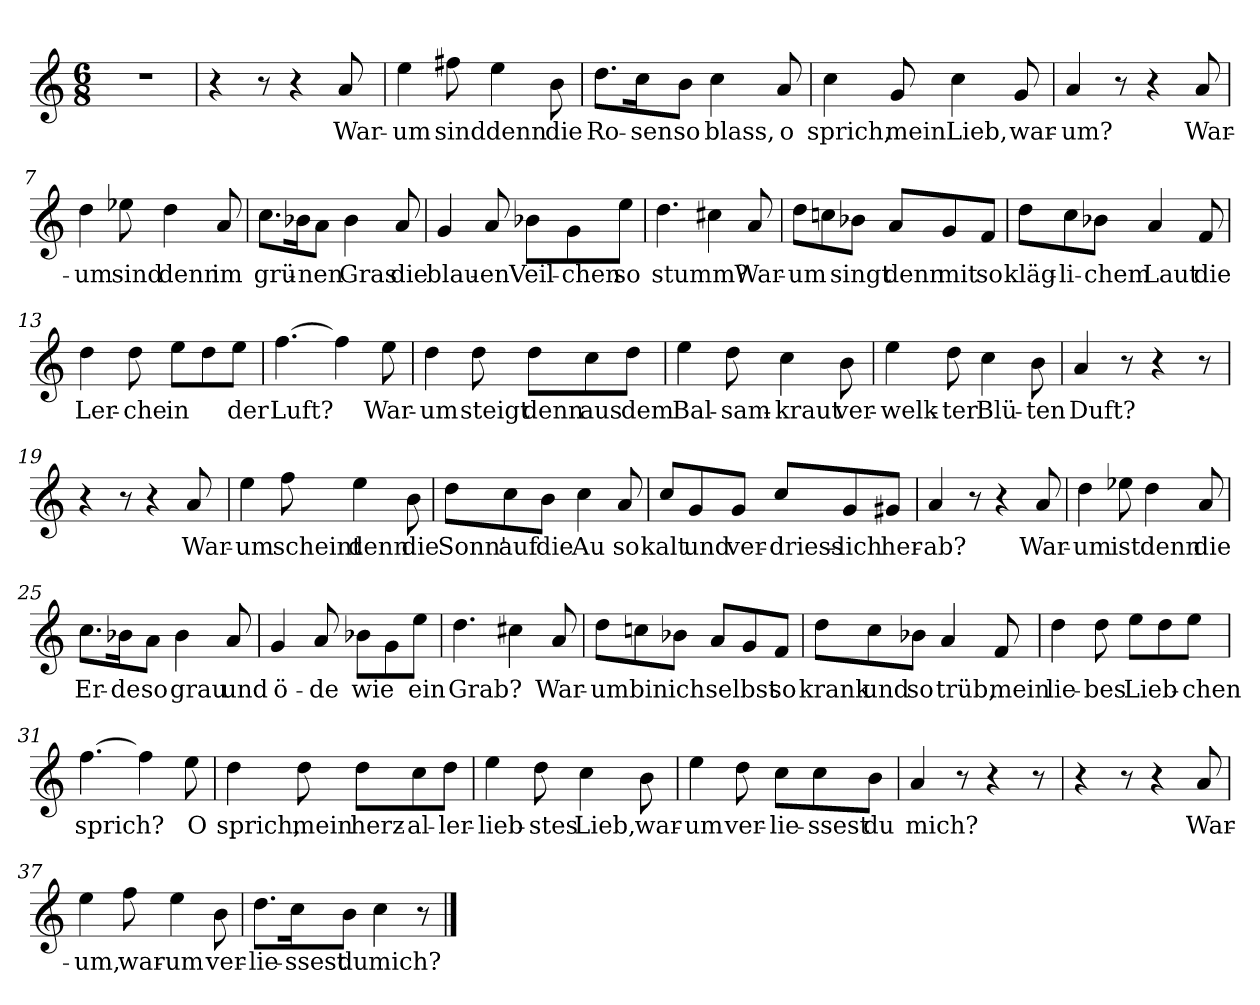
**kern	**text
*part1	*part1
*staff1	*staff1
*clefG2	*
*k[]	*
*M6/8	*
=1	=1
2.r	.
=2	=2
4r	.
8r	.
4r	.
!	!LO:LY:b
8a/	War-
=3	=3
!	!LO:LY:b
4ee\	-um
!	!LO:LY:b
8ff#X\	sind
!	!LO:LY:b
4ee\	denn
!	!LO:LY:b
8b\	die
=4	=4
!	!LO:LY:b
8.dd\L	Ro-
!	!LO:LY:b
16cc\K	-sen
!	!LO:LY:b
8b\J	so
!	!LO:LY:b
4cc\	blass,
!	!LO:LY:b
8a/	o
=5	=5
!	!LO:LY:b
4cc\	sprich,
!	!LO:LY:b
8g/	mein
!	!LO:LY:b
4cc\	Lieb,
!	!LO:LY:b
8g/	war-
=6	=6
!	!LO:LY:b
4a/	-um?
8r	.
4r	.
!	!LO:LY:b
8a/	War-
=7	=7
!	!LO:LY:b
4dd\	-um
!	!LO:LY:b
8ee-X\	sind
!	!LO:LY:b
4dd\	denn
!	!LO:LY:b
8a/	im
!!LO:LB:g=z
=8	=8
!	!LO:LY:b
8.cc\L	grü-
16b-X\K	.
!	!LO:LY:b
8a\J	-nen
!	!LO:LY:b
4b-\	Gras
!	!LO:LY:b
8a/	die
=9	=9
!	!LO:LY:b
4g/	blau-
!	!LO:LY:b
8a/	-en
!	!LO:LY:b
8b-X\L	Veil-
!	!LO:LY:b
8g\	-chen
!	!LO:LY:b
8ee\J	so
=10	=10
!	!LO:LY:b
4.dd\	stumm?
4cc#X\	.
!	!LO:LY:b
8a/	War-
=11	=11
!	!LO:LY:b
8dd\L	-um
8ccn\	.
!	!LO:LY:b
8b-X\J	singt
!	!LO:LY:b
8a/L	denn
!	!LO:LY:b
8g/	mit
!	!LO:LY:b
8f/J	so
=12	=12
!	!LO:LY:b
8dd\L	kläg-
!	!LO:LY:b
8cc\	-li-
!	!LO:LY:b
8b-X\J	-chem
!	!LO:LY:b
4a/	Laut
!	!LO:LY:b
8f/	die
!!LO:LB:g=z
=13	=13
!	!LO:LY:b
4dd\	Ler-
!	!LO:LY:b
8dd\	-che
!	!LO:LY:b
8ee\L	in
8dd\	.
!	!LO:LY:b
8ee\J	der
=14	=14
!	!LO:LY:b
[4.ff\	Luft?
4ff\]	.
!	!LO:LY:b
8ee\	War-
=15	=15
!	!LO:LY:b
4dd\	-um
!	!LO:LY:b
8dd\	steigt
!	!LO:LY:b
8dd\L	denn
!	!LO:LY:b
8cc\	aus
!	!LO:LY:b
8dd\J	dem
=16	=16
!	!LO:LY:b
4ee\	Bal-
!	!LO:LY:b
8dd\	-sam-
!	!LO:LY:b
4cc\	-kraut
!	!LO:LY:b
8b\	ver-
=17	=17
!	!LO:LY:b
4ee\	-welk-
!	!LO:LY:b
8dd\	-ter
!	!LO:LY:b
4cc\	Blü-
!	!LO:LY:b
8b\	-ten
=18	=18
!	!LO:LY:b
4a/	Duft?
8r	.
4r	.
8r	.
=19	=19
4r	.
8r	.
4r	.
!	!LO:LY:b
8a/	War-
!!LO:LB:g=z
=20	=20
!	!LO:LY:b
4ee\	-um
!	!LO:LY:b
8ff\	scheint
!	!LO:LY:b
4ee\	denn
!	!LO:LY:b
8b\	die
=21	=21
!	!LO:LY:b
8dd\L	Sonn'
!	!LO:LY:b
8cc\	auf
!	!LO:LY:b
8b\J	die
!	!LO:LY:b
4cc\	Au
!	!LO:LY:b
8a/	so
=22	=22
!	!LO:LY:b
8cc/L	kalt
!	!LO:LY:b
8g/	und
!	!LO:LY:b
8g/J	ver-
!	!LO:LY:b
8cc/L	-driess-
!	!LO:LY:b
8g/	-lich
!	!LO:LY:b
8g#X/J	her-
=23	=23
!	!LO:LY:b
4a/	-ab?
8r	.
4r	.
!	!LO:LY:b
8a/	War-
=24	=24
!	!LO:LY:b
4dd\	-um
!	!LO:LY:b
8ee-X\	ist
!	!LO:LY:b
4dd\	denn
!	!LO:LY:b
8a/	die
=25	=25
!	!LO:LY:b
8.cc\L	Er-
!	!LO:LY:b
16b-X\K	-de
!	!LO:LY:b
8a\J	so
!	!LO:LY:b
4b-\	grau
!	!LO:LY:b
8a/	und
!!LO:LB:g=z
=26	=26
!	!LO:LY:b
4g/	ö-
!	!LO:LY:b
8a/	-de
!	!LO:LY:b
8b-X\L	wie
8g\	.
!	!LO:LY:b
8ee\J	ein
=27	=27
!	!LO:LY:b
4.dd\	Grab?
4cc#X\	.
!	!LO:LY:b
8a/	War-
=28	=28
!	!LO:LY:b
8dd\L	-um
!	!LO:LY:b
8ccn\	bin
!	!LO:LY:b
8b-X\J	ich
!	!LO:LY:b
8a/L	selbst
8g/	.
!	!LO:LY:b
8f/J	so
=29	=29
!	!LO:LY:b
8dd\L	krank
!	!LO:LY:b
8cc\	und
!	!LO:LY:b
8b-X\J	so
!	!LO:LY:b
4a/	trüb,
!	!LO:LY:b
8f/	mein
=30	=30
!	!LO:LY:b
4dd\	lie-
!	!LO:LY:b
8dd\	-bes
!	!LO:LY:b
8ee\L	Lieb-
8dd\	.
!	!LO:LY:b
8ee\J	-chen
=31	=31
!	!LO:LY:b
[4.ff\	sprich?
4ff\]	.
!	!LO:LY:b
8ee\	O
!!LO:LB:g=z
=32	=32
!	!LO:LY:b
4dd\	sprich,
!	!LO:LY:b
8dd\	mein
!	!LO:LY:b
8dd\L	herz-
!	!LO:LY:b
8cc\	-al-
!	!LO:LY:b
8dd\J	-ler-
=33	=33
!	!LO:LY:b
4ee\	-lieb-
!	!LO:LY:b
8dd\	-stes
!	!LO:LY:b
4cc\	Lieb,
!	!LO:LY:b
8b\	war-
=34	=34
!	!LO:LY:b
4ee\	-um
!	!LO:LY:b
8dd\	ver-
!	!LO:LY:b
8cc\L	-lie-
!	!LO:LY:b
8cc\	-ssest
!	!LO:LY:b
8b\J	du
=35	=35
!	!LO:LY:b
4a/	mich?
8r	.
4r	.
8r	.
=36	=36
4r	.
8r	.
4r	.
!	!LO:LY:b
8a/	War-
=37	=37
!	!LO:LY:b
4ee\	-um,
!	!LO:LY:b
8ff\	war-
!	!LO:LY:b
4ee\	-um
!	!LO:LY:b
8b\	ver-
!!LO:LB:g=z
=38	=38
!	!LO:LY:b
8.dd\L	-lie-
!	!LO:LY:b
16cc\K	-ssest
!	!LO:LY:b
8b\J	du
!	!LO:LY:b
4cc\	mich?
8r	.
==	==
*-	*-
